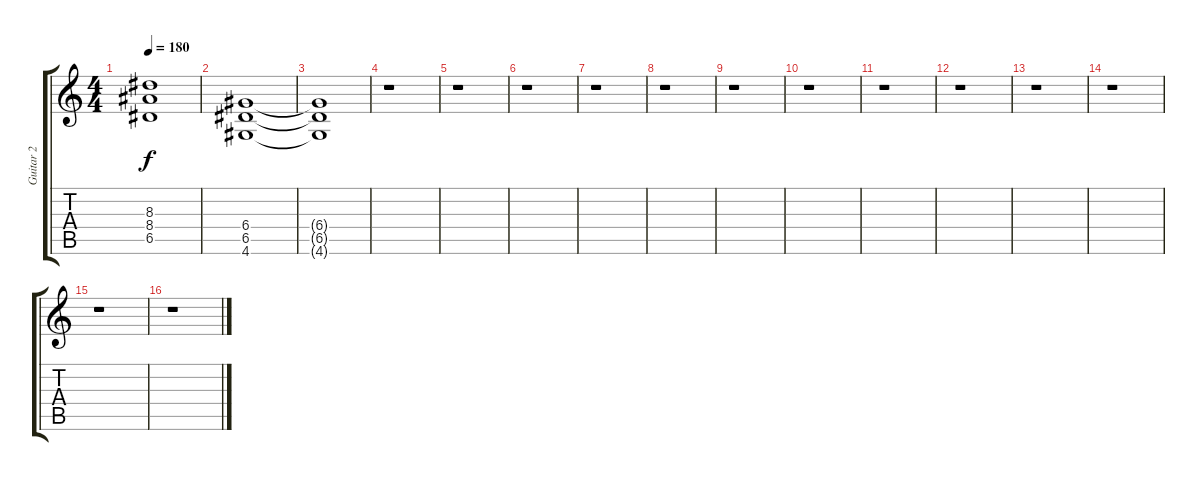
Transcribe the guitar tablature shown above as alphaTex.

\track ("Guitar 2" "Guitar 2") {instrument distortionguitar}
\staff {score tabs}
\tuning (E4 B3 G3 D3 A2 E2) {hide}
\ts (4 4)
\tempo 180
\clef g2
\ks c
(8.3 8.4 6.5).1{dy f} |
(6.4 6.5 4.6).1 |
(6.4{t} 6.5{t} 4.6{t}).1 |
r.1 |
r.1 |
r.1 |
r.1 |
r.1 |
r.1 |
r.1 |
r.1 |
r.1 |
r.1 |
r.1 |
r.1 |
r.1
